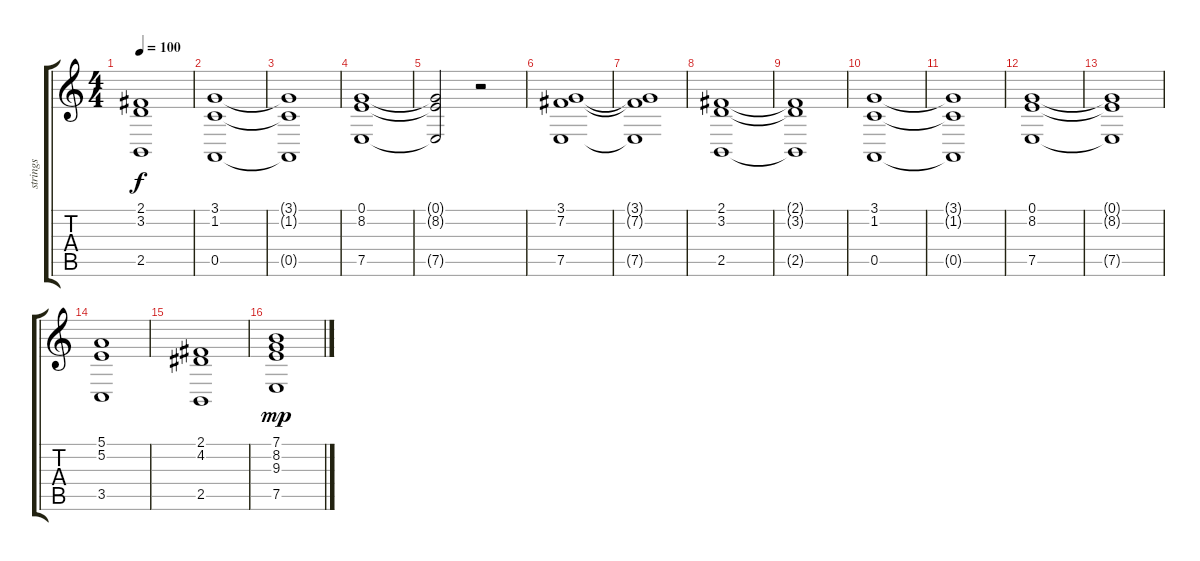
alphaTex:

\track ("strings" "strings") {instrument stringensemble2}
\staff {score tabs}
\tuning (E4 B3 G3 D3 A2 E2) {hide}
\ts (4 4)
\tempo 100
\clef g2
\ks c
(2.1{t} 3.2{t} 2.5{t}).1{dy f} |
(3.1 1.2 0.5).1 |
(3.1{t} 1.2{t} 0.5{t}).1 |
(0.1 8.2 7.5).1 |
(0.1{t} 8.2{t} 7.5{t}).2 r.2 |
(3.1 7.2 7.5).1 |
(3.1{t} 7.2{t} 7.5{t}).1 |
(2.1 3.2 2.5).1 |
(2.1{t} 3.2{t} 2.5{t}).1 |
(3.1 1.2 0.5).1 |
(3.1{t} 1.2{t} 0.5{t}).1 |
(0.1 8.2 7.5).1 |
(0.1{t} 8.2{t} 7.5{t}).1 |
(5.1 5.2 3.5).1 |
(2.1 4.2 2.5).1 |
(7.1 8.2 9.3 7.5).1{dy mp}
